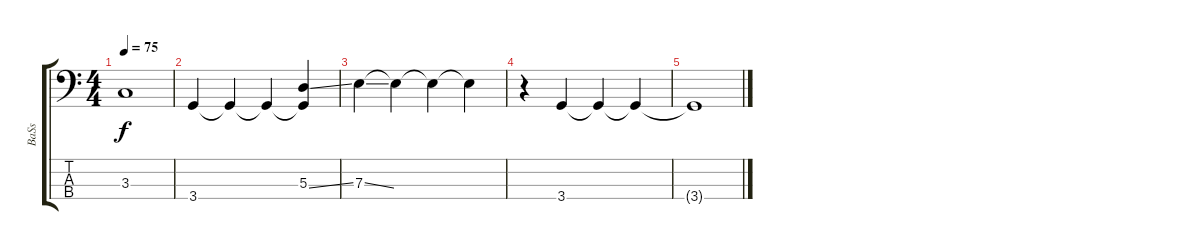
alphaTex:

\track ("BaSs" "BaSs") {instrument electricbassfinger}
\staff {score tabs}
\tuning (G2 D2 A1 E1) {hide}
\ts (4 4)
\tempo 75
\clef f4
\ks c
3.3.1{dy f} |
3.4.4 3.4{t}.4 3.4{t}.4 (5.3{ss} 3.4{t}).4 |
7.3{ss}.4 7.3{t}.4 7.3{t}.4 7.3{t}.4 |
r.4 3.4.4 3.4{t}.4 3.4{t}.4 |
3.4{t}.1
